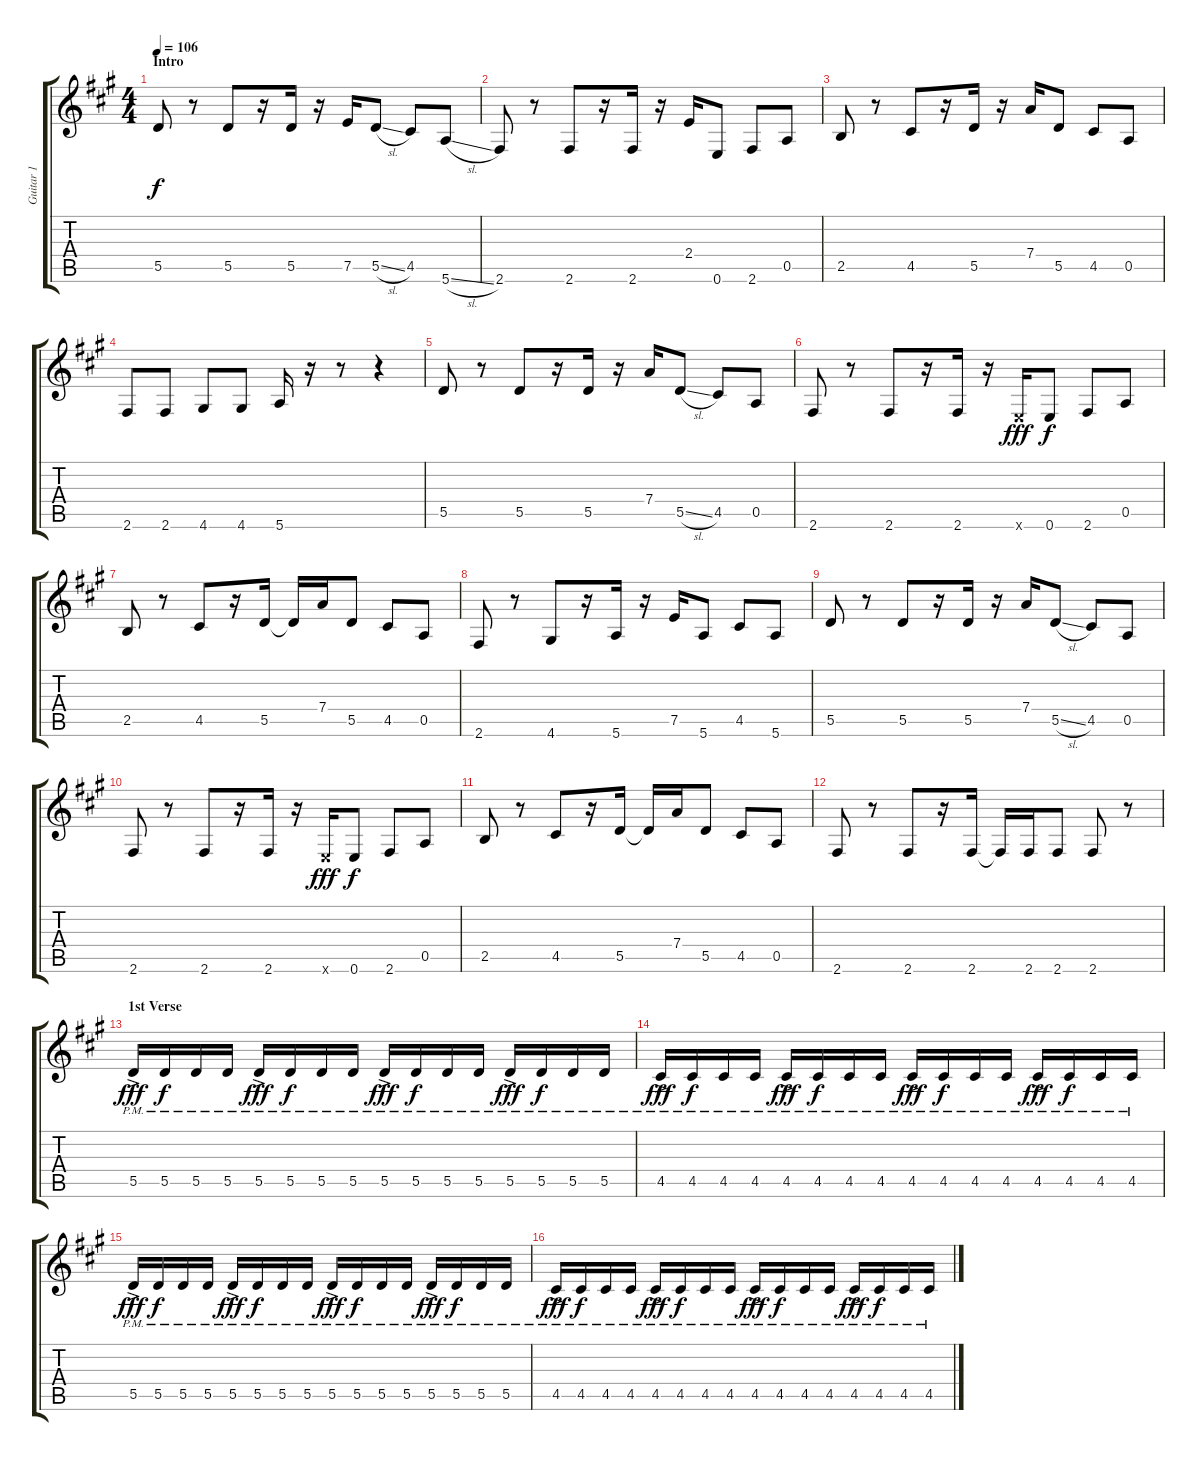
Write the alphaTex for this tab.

\track ("Guitar 1" "Guitar 1") {instrument distortionguitar}
\staff {score tabs}
\tuning (E4 B3 G3 D3 A2 E2) {hide}
\ts (4 4)
\section ("" "Intro")
\tempo 106
\clef g2
\ks a
5.5.8{dy f instrument electricguitarclean} r.8 5.5.8 r.16 5.5.16 r.16 7.5.16 5.5{sl}.8 4.5.8 5.6{sl}.8 |
2.6.8 r.8 2.6.8 r.16 2.6.16 r.16 2.4.16 0.6.8 2.6.8 0.5.8 |
2.5.8 r.8 4.5.8 r.16 5.5.16 r.16 7.4.16 5.5.8 4.5.8 0.5.8 |
2.6.8 2.6.8 4.6.8 4.6.8 5.6.16 r.16 r.8 r.4 |
5.5.8{instrument distortionguitar} r.8 5.5.8 r.16 5.5.16 r.16 7.4.16 5.5{sl}.8 4.5.8 0.5.8 |
2.6.8 r.8 2.6.8 r.16 2.6.16 r.16 0.6{x}.16{dy fff} 0.6.8{dy f} 2.6.8 0.5.8 |
2.5.8 r.8 4.5.8 r.16 5.5.16 5.5{t}.16 7.4.16 5.5.8 4.5.8 0.5.8 |
2.6.8 r.8 4.6.8 r.16 5.6.16 r.16 7.5.16 5.6.8 4.5.8 5.6.8 |
5.5.8 r.8 5.5.8 r.16 5.5.16 r.16 7.4.16 5.5{sl}.8 4.5.8 0.5.8 |
2.6.8 r.8 2.6.8 r.16 2.6.16 r.16 0.6{x}.16{dy fff} 0.6.8{dy f} 2.6.8 0.5.8 |
2.5.8 r.8 4.5.8 r.16 5.5.16 5.5{t}.16 7.4.16 5.5.8 4.5.8 0.5.8 |
2.6.8 r.8 2.6.8 r.16 2.6.16 2.6{t}.16 2.6.16 2.6.8 2.6.8 r.8 |
\section ("" "1st Verse")
5.5{ac pm}.16{dy fff instrument electricguitarmuted} 5.5{pm}.16{dy f} 5.5{pm}.16 5.5{pm}.16 5.5{ac pm}.16{dy fff} 5.5{pm}.16{dy f} 5.5{pm}.16 5.5{pm}.16 5.5{ac pm}.16{dy fff} 5.5{pm}.16{dy f} 5.5{pm}.16 5.5{pm}.16 5.5{ac pm}.16{dy fff} 5.5{pm}.16{dy f} 5.5{pm}.16 5.5{pm}.16 |
4.5{ac pm}.16{dy fff} 4.5{pm}.16{dy f} 4.5{pm}.16 4.5{pm}.16 4.5{ac pm}.16{dy fff} 4.5{pm}.16{dy f} 4.5{pm}.16 4.5{pm}.16 4.5{ac pm}.16{dy fff} 4.5{pm}.16{dy f} 4.5{pm}.16 4.5{pm}.16 4.5{ac pm}.16{dy fff} 4.5{pm}.16{dy f} 4.5{pm}.16 4.5{pm}.16 |
5.5{ac pm}.16{dy fff instrument electricguitarmuted} 5.5{pm}.16{dy f} 5.5{pm}.16 5.5{pm}.16 5.5{ac pm}.16{dy fff} 5.5{pm}.16{dy f} 5.5{pm}.16 5.5{pm}.16 5.5{ac pm}.16{dy fff} 5.5{pm}.16{dy f} 5.5{pm}.16 5.5{pm}.16 5.5{ac pm}.16{dy fff} 5.5{pm}.16{dy f} 5.5{pm}.16 5.5{pm}.16 |
4.5{ac pm}.16{dy fff} 4.5{pm}.16{dy f} 4.5{pm}.16 4.5{pm}.16 4.5{ac pm}.16{dy fff} 4.5{pm}.16{dy f} 4.5{pm}.16 4.5{pm}.16 4.5{ac pm}.16{dy fff} 4.5{pm}.16{dy f} 4.5{pm}.16 4.5{pm}.16 4.5{ac pm}.16{dy fff} 4.5{pm}.16{dy f} 4.5{pm}.16 4.5{pm}.16
